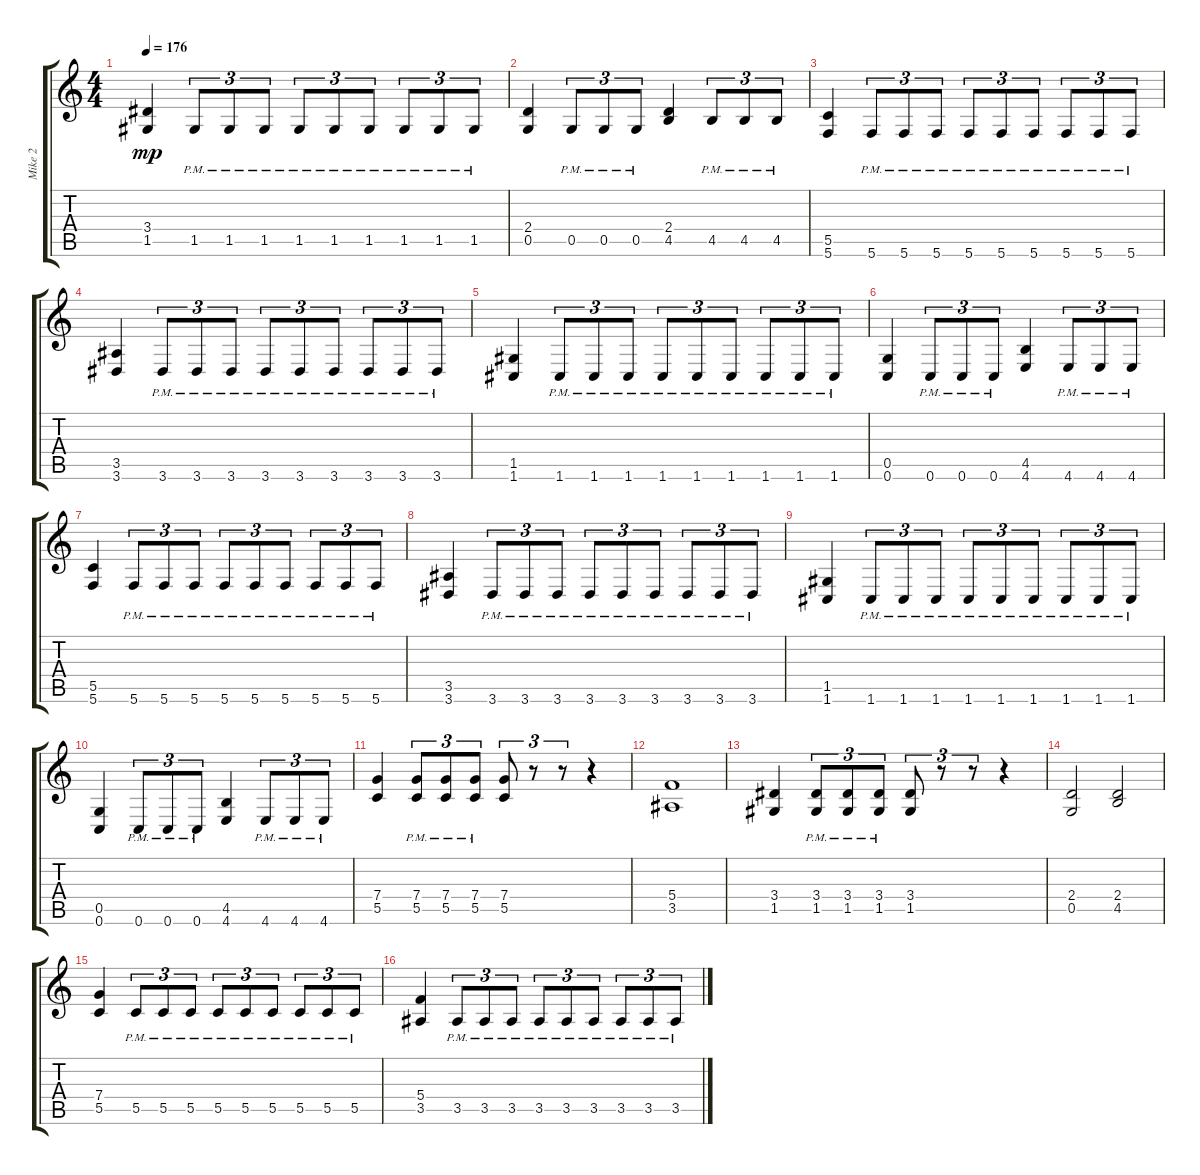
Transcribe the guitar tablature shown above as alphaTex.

\track ("Mike 2" "Mike 2") {instrument distortionguitar}
\staff {score tabs}
\tuning (D4 A3 F3 C3 G2 C2) {hide}
\ts (4 4)
\tempo 176
\clef g2
\ks c
(3.4 1.5).4{dy mp} 1.5{pm}.8{tu (3 2)} 1.5{pm}.8{tu (3 2)} 1.5{pm}.8{tu (3 2)} 1.5{pm}.8{tu (3 2)} 1.5{pm}.8{tu (3 2)} 1.5{pm}.8{tu (3 2)} 1.5{pm}.8{tu (3 2)} 1.5{pm}.8{tu (3 2)} 1.5{pm}.8{tu (3 2)} |
(2.4 0.5).4 0.5{pm}.8{tu (3 2)} 0.5{pm}.8{tu (3 2)} 0.5{pm}.8{tu (3 2)} (2.4 4.5).4 4.5{pm}.8{tu (3 2)} 4.5{pm}.8{tu (3 2)} 4.5{pm}.8{tu (3 2)} |
(5.5 5.6).4 5.6{pm}.8{tu (3 2)} 5.6{pm}.8{tu (3 2)} 5.6{pm}.8{tu (3 2)} 5.6{pm}.8{tu (3 2)} 5.6{pm}.8{tu (3 2)} 5.6{pm}.8{tu (3 2)} 5.6{pm}.8{tu (3 2)} 5.6{pm}.8{tu (3 2)} 5.6{pm}.8{tu (3 2)} |
(3.5 3.6).4 3.6{pm}.8{tu (3 2)} 3.6{pm}.8{tu (3 2)} 3.6{pm}.8{tu (3 2)} 3.6{pm}.8{tu (3 2)} 3.6{pm}.8{tu (3 2)} 3.6{pm}.8{tu (3 2)} 3.6{pm}.8{tu (3 2)} 3.6{pm}.8{tu (3 2)} 3.6{pm}.8{tu (3 2)} |
(1.5 1.6).4 1.6{pm}.8{tu (3 2)} 1.6{pm}.8{tu (3 2)} 1.6{pm}.8{tu (3 2)} 1.6{pm}.8{tu (3 2)} 1.6{pm}.8{tu (3 2)} 1.6{pm}.8{tu (3 2)} 1.6{pm}.8{tu (3 2)} 1.6{pm}.8{tu (3 2)} 1.6{pm}.8{tu (3 2)} |
(0.5 0.6).4 0.6{pm}.8{tu (3 2)} 0.6{pm}.8{tu (3 2)} 0.6{pm}.8{tu (3 2)} (4.5 4.6).4 4.6{pm}.8{tu (3 2)} 4.6{pm}.8{tu (3 2)} 4.6{pm}.8{tu (3 2)} |
(5.5 5.6).4 5.6{pm}.8{tu (3 2)} 5.6{pm}.8{tu (3 2)} 5.6{pm}.8{tu (3 2)} 5.6{pm}.8{tu (3 2)} 5.6{pm}.8{tu (3 2)} 5.6{pm}.8{tu (3 2)} 5.6{pm}.8{tu (3 2)} 5.6{pm}.8{tu (3 2)} 5.6{pm}.8{tu (3 2)} |
(3.5 3.6).4 3.6{pm}.8{tu (3 2)} 3.6{pm}.8{tu (3 2)} 3.6{pm}.8{tu (3 2)} 3.6{pm}.8{tu (3 2)} 3.6{pm}.8{tu (3 2)} 3.6{pm}.8{tu (3 2)} 3.6{pm}.8{tu (3 2)} 3.6{pm}.8{tu (3 2)} 3.6{pm}.8{tu (3 2)} |
(1.5 1.6).4 1.6{pm}.8{tu (3 2)} 1.6{pm}.8{tu (3 2)} 1.6{pm}.8{tu (3 2)} 1.6{pm}.8{tu (3 2)} 1.6{pm}.8{tu (3 2)} 1.6{pm}.8{tu (3 2)} 1.6{pm}.8{tu (3 2)} 1.6{pm}.8{tu (3 2)} 1.6{pm}.8{tu (3 2)} |
(0.5 0.6).4 0.6{pm}.8{tu (3 2)} 0.6{pm}.8{tu (3 2)} 0.6{pm}.8{tu (3 2)} (4.5 4.6).4 4.6{pm}.8{tu (3 2)} 4.6{pm}.8{tu (3 2)} 4.6{pm}.8{tu (3 2)} |
(7.4 5.5).4 (7.4{pm} 5.5{pm}).8{tu (3 2)} (7.4{pm} 5.5{pm}).8{tu (3 2)} (7.4{pm} 5.5{pm}).8{tu (3 2)} (7.4 5.5).8{tu (3 2)} r.8{tu (3 2)} r.8{tu (3 2)} r.4 |
(5.4 3.5).1 |
(3.4 1.5).4 (3.4{pm} 1.5{pm}).8{tu (3 2)} (3.4{pm} 1.5{pm}).8{tu (3 2)} (3.4{pm} 1.5{pm}).8{tu (3 2)} (3.4 1.5).8{tu (3 2)} r.8{tu (3 2)} r.8{tu (3 2)} r.4 |
(2.4 0.5).2 (2.4 4.5).2 |
(7.4 5.5).4 5.5{pm}.8{tu (3 2)} 5.5{pm}.8{tu (3 2)} 5.5{pm}.8{tu (3 2)} 5.5{pm}.8{tu (3 2)} 5.5{pm}.8{tu (3 2)} 5.5{pm}.8{tu (3 2)} 5.5{pm}.8{tu (3 2)} 5.5{pm}.8{tu (3 2)} 5.5{pm}.8{tu (3 2)} |
(5.4 3.5).4 3.5{pm}.8{tu (3 2)} 3.5{pm}.8{tu (3 2)} 3.5{pm}.8{tu (3 2)} 3.5{pm}.8{tu (3 2)} 3.5{pm}.8{tu (3 2)} 3.5{pm}.8{tu (3 2)} 3.5{pm}.8{tu (3 2)} 3.5{pm}.8{tu (3 2)} 3.5{pm}.8{tu (3 2)}
